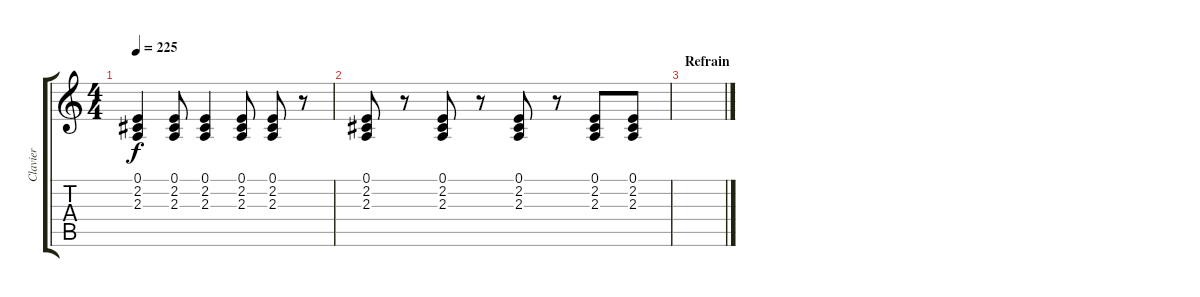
\track ("Clavier" "Clavier") {instrument acousticgrandpiano}
\staff {score tabs}
\tuning (E4 B3 G3 D3 A2 E2) {hide}
\ts (4 4)
\tempo 225
\clef g2
\ks c
(0.1 2.2 2.3).4{dy f} (0.1 2.2 2.3).8 (0.1 2.2 2.3).4 (0.1 2.2 2.3).8 (0.1 2.2 2.3).8 r.8 |
(0.1 2.2 2.3).8 r.8 (0.1 2.2 2.3).8 r.8 (0.1 2.2 2.3).8 r.8 (0.1 2.2 2.3).8 (0.1 2.2 2.3).8 |
\section ("" "Refrain")
